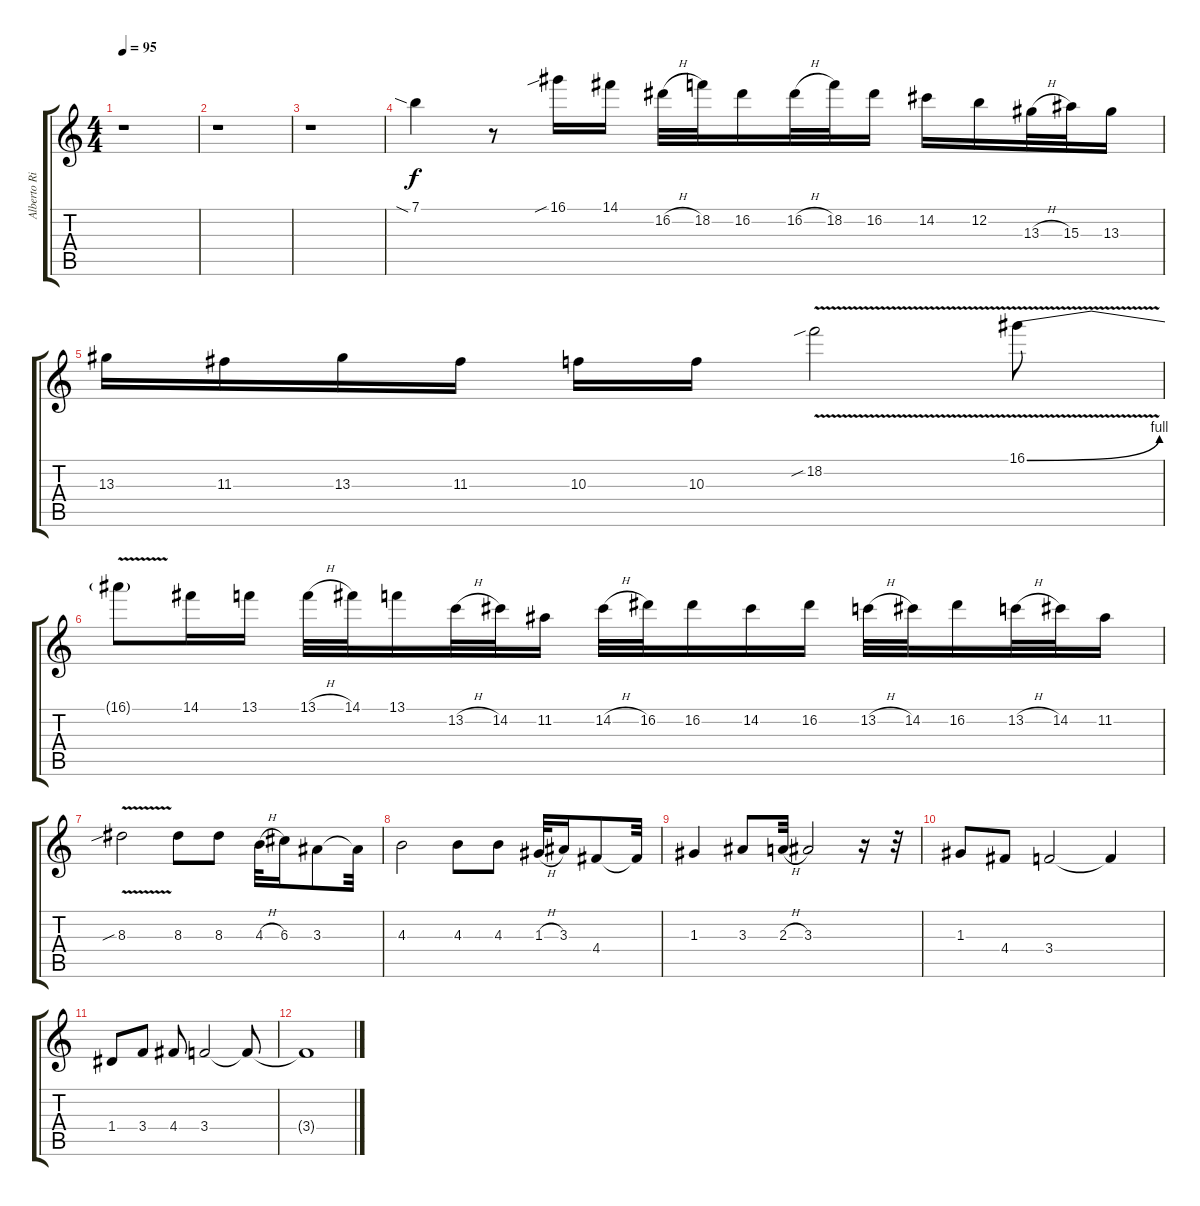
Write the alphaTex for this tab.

\track ("Alberto Rionda (Guitarra Solista)" "Alberto Ri") {instrument distortionguitar}
\staff {score tabs}
\tuning (E4 B3 G3 D3 A2 E2) {hide}
\ts (4 4)
\tempo 95
\clef g2
\ks c
r.1{dy f} |
r.1{volume 14} |
r.1 |
7.1{sia}.4 r.8 16.1{sib}.16 14.1.16 16.2{h}.32 18.2.32 16.2.16 16.2{h}.32 18.2.32 16.2.16 14.2.16 12.2.16 13.3{h}.32 15.3.32 13.3.16 |
13.3.16 11.3.16 13.3.16 11.3.16 10.3.16 10.3.16 18.2{v sib}.2 16.1{be (bend 0 0 60 4) v}.8 |
16.1{t}.8 14.1.16 13.1.16 13.1{h}.32 14.1.32 13.1.16 13.2{h}.32 14.2.32 11.2.16 14.2{h}.32 16.2.32 16.2.16 14.2.16 16.2.16 13.2{h}.32 14.2.32 16.2.16 13.2{h}.32 14.2.32 11.2.16 |
8.3{v sib}.2 8.3.8 8.3.8 4.3{h}.32 6.3.16 3.3.8 3.3{t}.32 |
4.3.2 4.3.8 4.3.8 1.3{h}.32 3.3.16 4.4.8 4.4{t}.32 |
1.3.4 3.3.8 2.3{h}.32 3.3.2 r.16 r.32 |
1.3.8 4.4.8 3.4.2 3.4{t}.4 |
1.4.8 3.4.8 4.4.8 3.4.2 3.4{t}.8 |
3.4{t}.1{volume 0}
